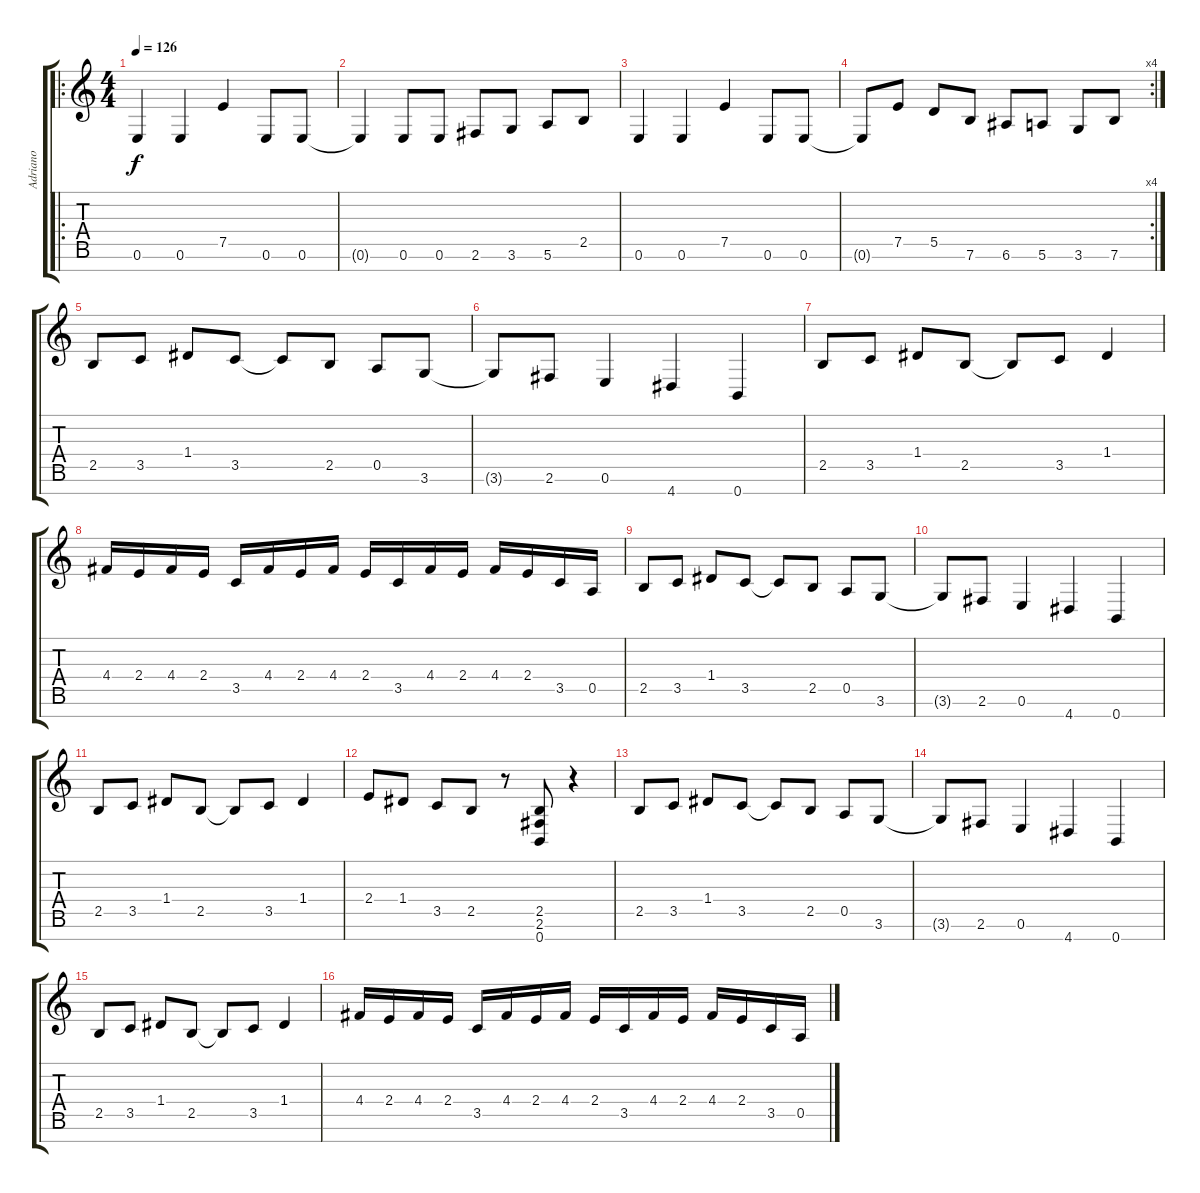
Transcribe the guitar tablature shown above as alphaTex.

\track (" Adriano" " Adriano") {instrument distortionguitar}
\staff {score tabs}
\tuning (E4 B3 G3 D3 A2 E2 B1) {hide}
\ro
\ts (4 4)
\tempo 126
\clef g2
\ks c
0.6.4{dy f} 0.6.4 7.5.4 0.6.8 0.6.8 |
0.6{t}.4 0.6.8 0.6.8 2.6.8 3.6.8 5.6.8 2.5.8 |
0.6.4 0.6.4 7.5.4 0.6.8 0.6.8 |
\rc 4
0.6{t}.8 7.5.8 5.5.8 7.6.8 6.6.8 5.6.8 3.6.8 7.6.8 |
2.5.8 3.5.8 1.4.8 3.5.8 3.5{t}.8 2.5.8 0.5.8 3.6.8 |
3.6{t}.8 2.6.8 0.6.4 4.7.4 0.7.4 |
2.5.8 3.5.8 1.4.8 2.5.8 2.5{t}.8 3.5.8 1.4.4 |
4.4.16 2.4.16 4.4.16 2.4.16 3.5.16 4.4.16 2.4.16 4.4.16 2.4.16 3.5.16 4.4.16 2.4.16 4.4.16 2.4.16 3.5.16 0.5.16 |
2.5.8 3.5.8 1.4.8 3.5.8 3.5{t}.8 2.5.8 0.5.8 3.6.8 |
3.6{t}.8 2.6.8 0.6.4 4.7.4 0.7.4 |
2.5.8 3.5.8 1.4.8 2.5.8 2.5{t}.8 3.5.8 1.4.4 |
2.4.8 1.4.8 3.5.8 2.5.8 r.8 (2.5 2.6 0.7).8 r.4 |
2.5.8 3.5.8 1.4.8 3.5.8 3.5{t}.8 2.5.8 0.5.8 3.6.8 |
3.6{t}.8 2.6.8 0.6.4 4.7.4 0.7.4 |
2.5.8 3.5.8 1.4.8 2.5.8 2.5{t}.8 3.5.8 1.4.4 |
4.4.16 2.4.16 4.4.16 2.4.16 3.5.16 4.4.16 2.4.16 4.4.16 2.4.16 3.5.16 4.4.16 2.4.16 4.4.16 2.4.16 3.5.16 0.5.16
